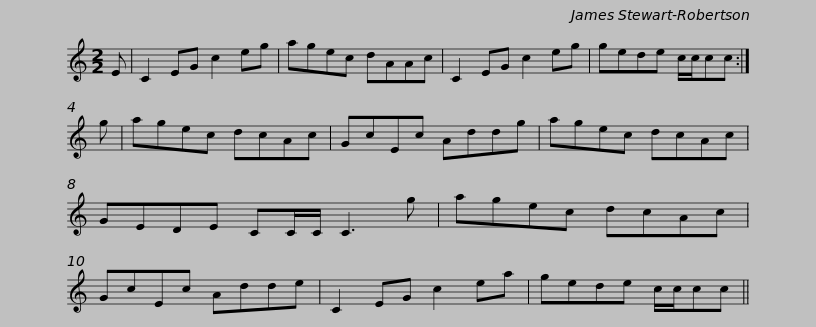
X:1
L:1/8
M:2/2
I:linebreak $
K:C
V:1 treble
V:1
 E | C2 EG c2 eg | agec dAAc | C2 EG c2 eg | gede c/c/cc :| %5
 g | agec dcAc |$ GcEc Addg | agec dcAc | GEDE CC/C/ C3 g | %10
 agec dcAc | GcEc Adde |$ C2 EG c2 ea | gede c/c/cc || %14
